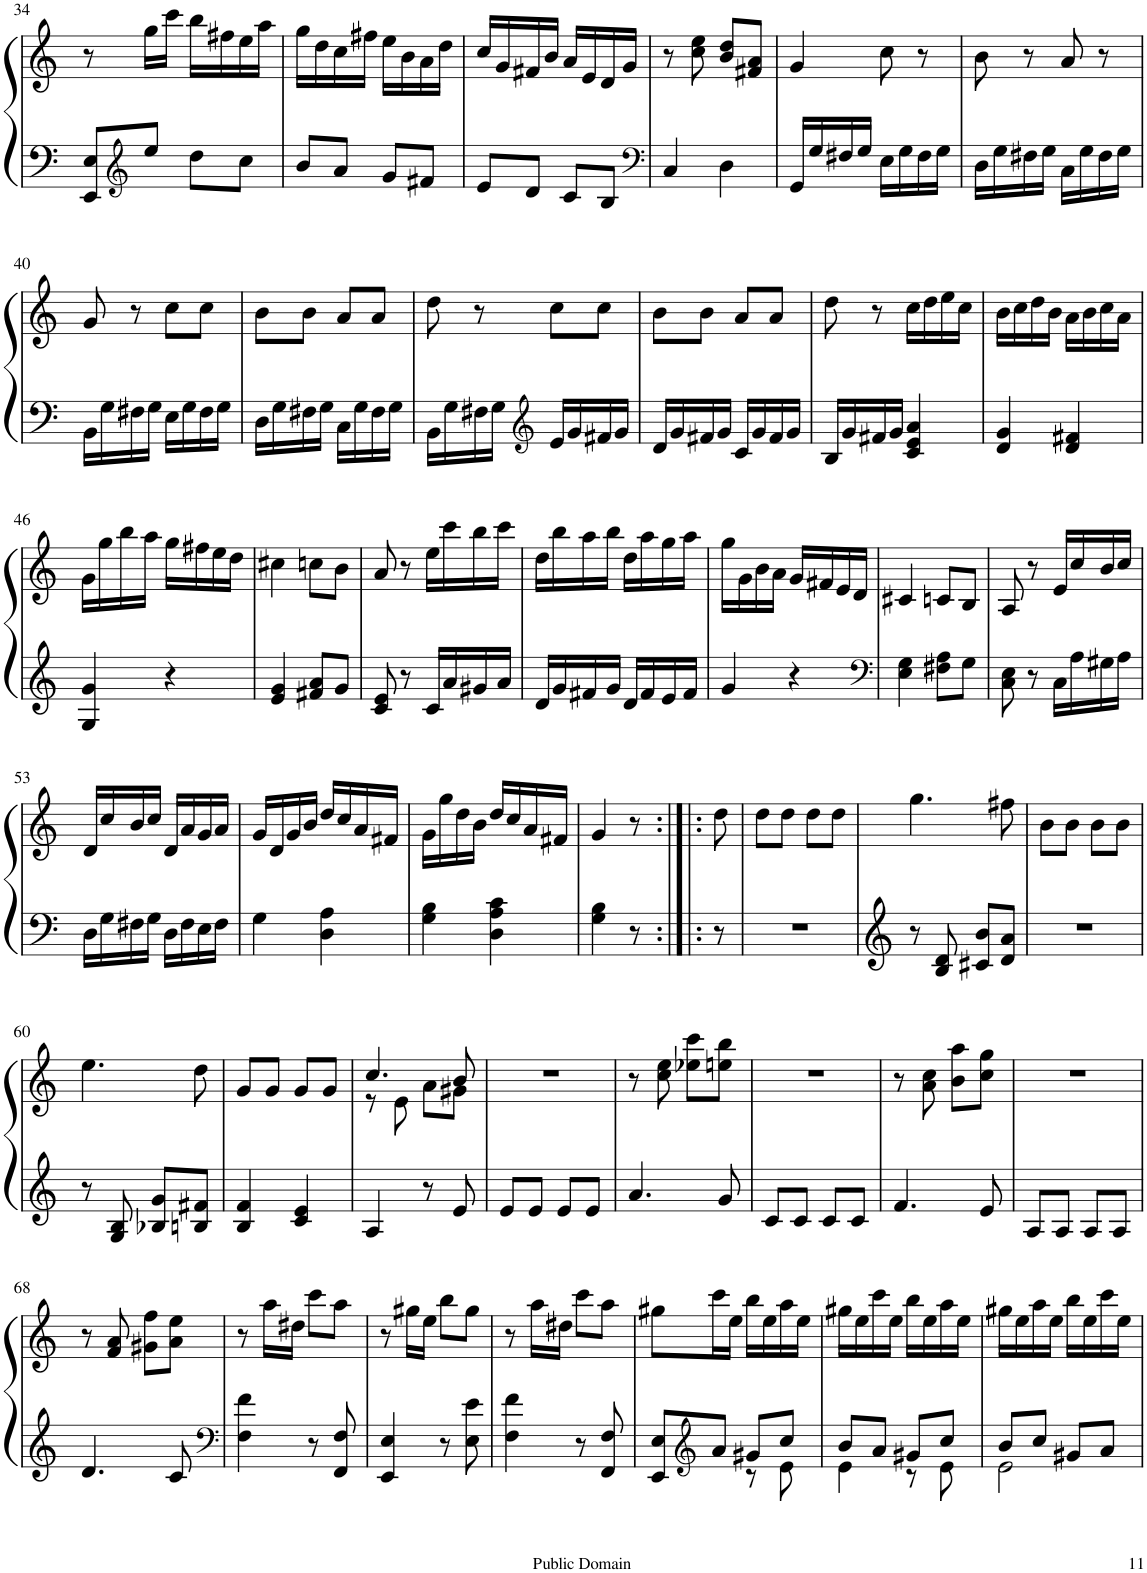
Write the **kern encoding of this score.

**kern	**kern
*part1	*part1
*staff2	*staff1
*I"Piano	*
*I'Pno.	*
!!LO:PB:g=z
*clefF4	*clefF4
*k[]	*k[]
*M2/4	*M2/4
=34	=34
8EE/ 8E/L	8r
*clefG2	*
8ee/J	16gg\LL
.	16ccc\JJ
8dd\L	16bb\LL
.	16ff#X\
8cc\J	16ee\
.	16aa\JJ
=35	=35
8b/L	16gg\LL
.	16dd\
8a/J	16cc\
.	16ff#X\JJ
8g/L	16ee\LL
.	16b\
8f#X/J	16a\
.	16dd\JJ
=36	=36
8e/L	16cc/LL
.	16g/
8d/J	16f#X/
.	16b/JJ
8c/L	16a/LL
.	16e/
8B/J	16d/
.	16g/JJ
=37	=37
*clefF4	*
4C/	8r
.	8cc\ 8ee\
4D\	8b/ 8dd/L
.	8f#X/ 8a/J
=38	=38
16GG/LL	4g/
16G/	.
16F#X/	.
16G/JJ	.
16E\LL	8cc\
16G\	.
16F#\	8r
16G\JJ	.
=39	=39
16D\LL	8b\
16G\	.
16F#X\	8r
16G\JJ	.
16C\LL	8a/
16G\	.
16F#\	8r
16G\JJ	.
!!LO:LB:g=z
=40	=40
16BB\LL	8g/
16G\	.
16F#X\	8r
16G\JJ	.
16E\LL	8cc\L
16G\	.
16F#\	8cc\J
16G\JJ	.
=41	=41
16D\LL	8b\L
16G\	.
16F#X\	8b\J
16G\JJ	.
16C\LL	8a/L
16G\	.
16F#\	8a/J
16G\JJ	.
=42	=42
16BB\LL	8dd\
16G\	.
16F#X\	8r
16G\JJ	.
*clefG2	*
16e/LL	8cc\L
16g/	.
16f#X/	8cc\J
16g/JJ	.
=43	=43
16d/LL	8b\L
16g/	.
16f#X/	8b\J
16g/JJ	.
16c/LL	8a/L
16g/	.
16f#/	8a/J
16g/JJ	.
=44	=44
16B/LL	8dd\
16g/	.
16f#X/	8r
16g/JJ	.
4c/ 4e/ 4a/	16cc\LL
.	16dd\
.	16ee\
.	16cc\JJ
=45	=45
4d/ 4g/	16b\LL
.	16cc\
.	16dd\
.	16b\JJ
4d/ 4f#X/	16a\LL
.	16b\
.	16cc\
.	16a\JJ
!!LO:LB:g=z
=46	=46
4G/ 4g/	16g\LL
.	16gg\
.	16bb\
.	16aa\JJ
4r	16gg\LL
.	16ff#X\
.	16ee\
.	16dd\JJ
=47	=47
4e/ 4g/	4cc#X\
8f#X/ 8a/L	8ccn\L
8g/J	8b\J
=48	=48
8c/ 8e/	8a/
8r	8r
16c/LL	16ee\LL
16a/	16ccc\
16g#X/	16bb\
16a/JJ	16ccc\JJ
=49	=49
16d/LL	16dd\LL
16g/	16bb\
16f#X/	16aa\
16g/JJ	16bb\JJ
16d/LL	16dd\LL
16f#/	16aa\
16e/	16gg\
16f#/JJ	16aa\JJ
=50	=50
4g/	16gg\LL
.	16g\
.	16b\
.	16a\JJ
4r	16g/LL
.	16f#X/
.	16e/
.	16d/JJ
=51	=51
*clefF4	*
4E\ 4G\	4c#X/
8F#X\ 8A\L	8cn/L
8G\J	8B/J
=52	=52
8C\ 8E\	8A/
8r	8r
16C\LL	16e/LL
16A\	16cc/
16G#X\	16b/
16A\JJ	16cc/JJ
!!LO:LB:g=z
=53	=53
16D\LL	16d/LL
16G\	16cc/
16F#X\	16b/
16G\JJ	16cc/JJ
16D\LL	16d/LL
16F#\	16a/
16E\	16g/
16F#\JJ	16a/JJ
=54	=54
4G\	16g/LL
.	16d/
.	16g/
.	16b/JJ
4D\ 4A\	16dd/LL
.	16cc/
.	16a/
.	16f#X/JJ
=55	=55
4G\ 4B\	16g\LL
.	16gg\
.	16dd\
.	16b\JJ
4D\ 4A\ 4c\	16dd/LL
.	16cc/
.	16a/
.	16f#X/JJ
=56	=56
4G\ 4B\	4g/
8r	8r
=56X4:|!|:	=56X4:|!|:
8r	8dd\
=57	=57
2r	8dd\L
.	8dd\J
.	8dd\L
.	8dd\J
=58	=58
8r	4.gg\
8B/ 8d/	.
8c#X/ 8b/L	.
8d/ 8a/J	8ff#X\
=59	=59
2r	8b\L
.	8b\J
.	8b\L
.	8b\J
!!LO:LB:g=z
=60	=60
8r	4.ee\
8G/ 8B/	.
8B-X/ 8g/L	.
8Bn/ 8f#X/J	8dd\
=61	=61
4B/ 4f/	8g/L
.	8g/J
4c/ 4e/	8g/L
.	8g/J
=62	=62
*	*^
4A/	4.cc/	8r
.	.	8e\
8r	.	8a\L
8e/	8b/	8g#X\J
*	*v	*v
=63	=63
8e/L	2r
8e/J	.
8e/L	.
8e/J	.
=64	=64
4.a/	8r
.	8cc\ 8ee\
.	8ee-X\ 8ccc\L
8g/	8een\ 8bb\J
=65	=65
8c/L	2r
8c/J	.
8c/L	.
8c/J	.
=66	=66
4.f/	8r
.	8a\ 8cc\
.	8b\ 8aa\L
8e/	8cc\ 8gg\J
=67	=67
8A/L	2r
8A/J	.
8A/L	.
8A/J	.
!!LO:LB:g=z
=68	=68
4.d/	8r
.	8f/ 8a/
.	8g#X\ 8ff\L
8c/	8a\ 8ee\J
=69	=69
*clefF4	*
4F\ 4f\	8r
.	16aa\LL
.	16dd#X\JJ
8r	8ccc\L
8FF/ 8F/	8aa\J
=70	=70
4EE/ 4E/	8r
.	16gg#X\LL
.	16ee\JJ
8r	8bb\L
8E\ 8e\	8gg#\J
=71	=71
4F\ 4f\	8r
.	16aa\LL
.	16dd#X\JJ
8r	8ccc\L
8FF/ 8F/	8aa\J
=72	=72
*^	*
8EE/ 8E/L	4ryy	8gg#X\L
*clefG2	*	*
8a/J	.	16ccc\L
.	.	16ee\JJ
8g#X/L	8r	16bb\LL
.	.	16ee\
8cc/J	8e\	16aa\
.	.	16ee\JJ
=73	=73	=73
8b/L	4e\	16gg#X\LL
.	.	16ee\
8a/J	.	16ccc\
.	.	16ee\JJ
8g#X/L	8r	16bb\LL
.	.	16ee\
8cc/J	8e\	16aa\
.	.	16ee\JJ
=74	=74	=74
8b/L	2e\	16gg#X\LL
.	.	16ee\
8cc/J	.	16aa\
.	.	16ee\JJ
8g#X/L	.	16bb\LL
.	.	16ee\
8a/J	.	16ccc\
.	.	16ee\JJ
*v	*v	*
=	=
*-	*-
